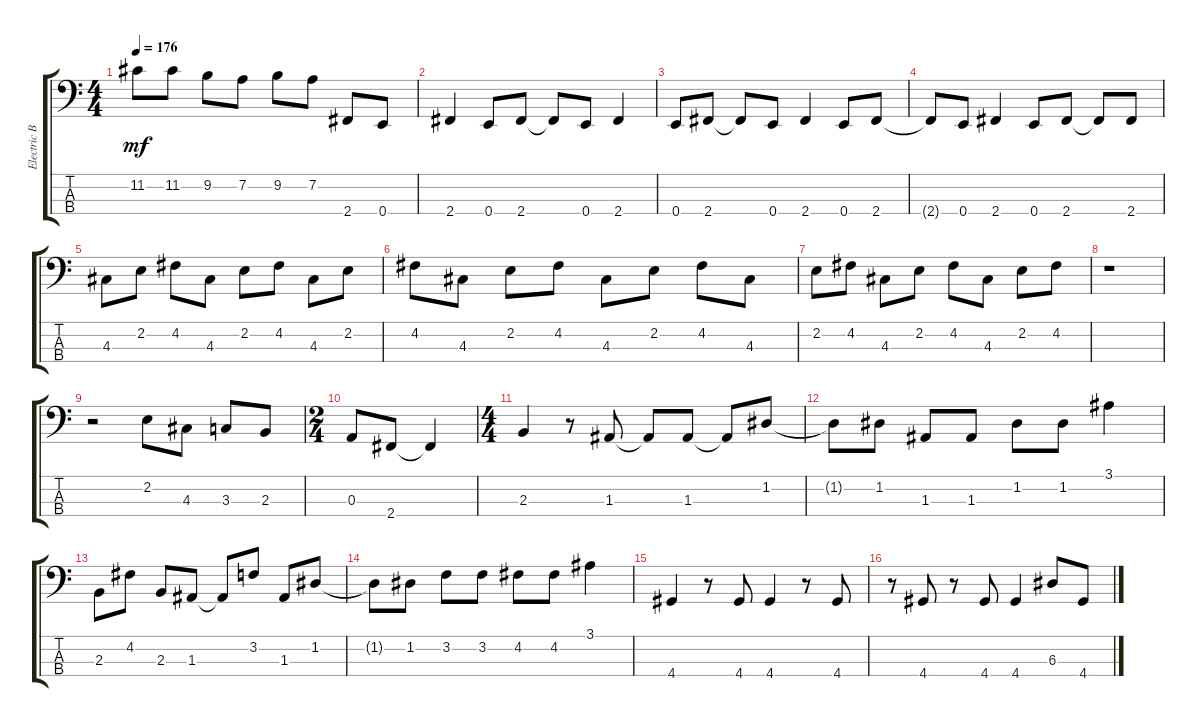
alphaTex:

\track ("Electric Bass" "Electric B") {instrument electricbassfinger}
\staff {score tabs}
\tuning (G2 D2 A1 E1) {hide}
\ts (4 4)
\tempo 176
\clef f4
\ks c
11.2.8{dy mf} 11.2.8 9.2.8 7.2.8 9.2.8 7.2.8 2.4.8 0.4.8 |
2.4.4 0.4.8 2.4.8 2.4{t}.8 0.4.8 2.4.4 |
0.4.8 2.4.8 2.4{t}.8 0.4.8 2.4.4 0.4.8 2.4.8 |
2.4{t}.8 0.4.8 2.4.4 0.4.8 2.4.8 2.4{t}.8 2.4.8 |
4.3.8 2.2.8 4.2.8 4.3.8 2.2.8 4.2.8 4.3.8 2.2.8 |
4.2.8 4.3.8 2.2.8 4.2.8 4.3.8 2.2.8 4.2.8 4.3.8 |
2.2.8 4.2.8 4.3.8 2.2.8 4.2.8 4.3.8 2.2.8 4.2.8 |
r.1 |
r.2 2.2.8 4.3.8 3.3.8 2.3.8 |
\ts (2 4)
0.3.8 2.4.8 2.4{t}.4 |
\ts (4 4)
2.3.4 r.8 1.3.8 1.3{t}.8 1.3.8 1.3{t}.8 1.2.8 |
1.2{t}.8 1.2.8 1.3.8 1.3.8 1.2.8 1.2.8 3.1.4 |
2.3.8 4.2.8 2.3.8 1.3.8 1.3{t}.8 3.2.8 1.3.8 1.2.8 |
1.2{t}.8 1.2.8 3.2.8 3.2.8 4.2.8 4.2.8 3.1.4 |
4.4.4 r.8 4.4.8 4.4.4 r.8 4.4.8 |
r.8 4.4.8 r.8 4.4.8 4.4.4 6.3.8 4.4.8
